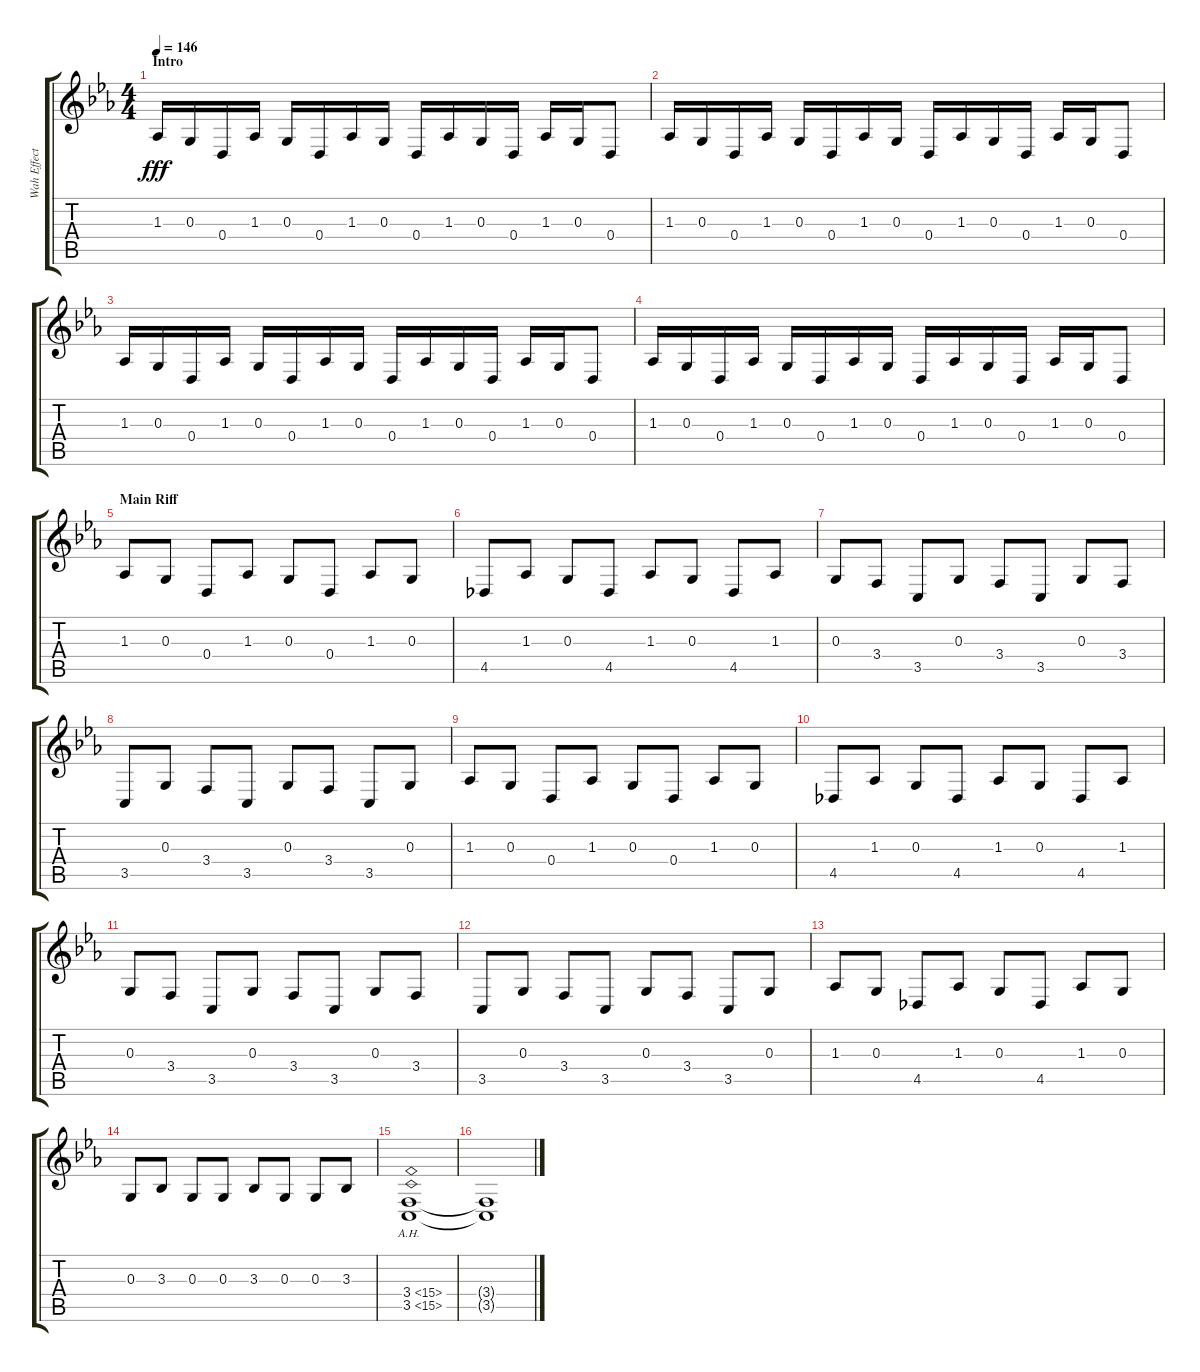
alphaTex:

\track ("Wah Effect" "Wah Effect") {instrument piccolo}
\staff {score tabs}
\tuning (E4 B3 G3 D3 A2 E2) {hide}
\ts (4 4)
\section ("" "Intro")
\tempo 146
\clef g2
\ks eb
1.3.16{dy fff instrument piccolo} 0.3.16 0.4.16 1.3.16 0.3.16 0.4.16 1.3.16 0.3.16 0.4.16 1.3.16 0.3.16 0.4.16 1.3.16 0.3.16 0.4.8 |
1.3.16 0.3.16 0.4.16 1.3.16 0.3.16 0.4.16 1.3.16 0.3.16 0.4.16 1.3.16 0.3.16 0.4.16 1.3.16 0.3.16 0.4.8 |
1.3.16 0.3.16 0.4.16 1.3.16 0.3.16 0.4.16 1.3.16 0.3.16 0.4.16 1.3.16 0.3.16 0.4.16 1.3.16 0.3.16 0.4.8 |
1.3.16 0.3.16 0.4.16 1.3.16 0.3.16 0.4.16 1.3.16 0.3.16 0.4.16 1.3.16 0.3.16 0.4.16 1.3.16 0.3.16 0.4.8 |
\section ("" "Main Riff")
1.3.8 0.3.8 0.4.8 1.3.8 0.3.8 0.4.8 1.3.8 0.3.8 |
4.5.8 1.3.8 0.3.8 4.5.8 1.3.8 0.3.8 4.5.8 1.3.8 |
0.3.8 3.4.8 3.5.8 0.3.8 3.4.8 3.5.8 0.3.8 3.4.8 |
3.5.8 0.3.8 3.4.8 3.5.8 0.3.8 3.4.8 3.5.8 0.3.8 |
1.3.8 0.3.8 0.4.8 1.3.8 0.3.8 0.4.8 1.3.8 0.3.8 |
4.5.8 1.3.8 0.3.8 4.5.8 1.3.8 0.3.8 4.5.8 1.3.8 |
0.3.8 3.4.8 3.5.8 0.3.8 3.4.8 3.5.8 0.3.8 3.4.8 |
3.5.8 0.3.8 3.4.8 3.5.8 0.3.8 3.4.8 3.5.8 0.3.8 |
1.3.8 0.3.8 4.5.8 1.3.8 0.3.8 4.5.8 1.3.8 0.3.8 |
0.3.8 3.3.8 0.3.8 0.3.8 3.3.8 0.3.8 0.3.8 3.3.8 |
(3.4{ah 12} 3.5{ah 12}).1 |
(3.4{t} 3.5{t}).1
